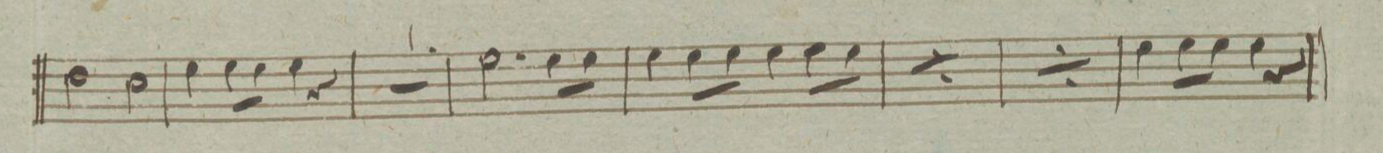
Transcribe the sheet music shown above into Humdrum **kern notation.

**kern	**dynam
*I"Clarino Primo in C.	*
*clefG2	*
*k[]	*
*met(c|)	*
*M2/2	*
2dd\	.
2cc\	.
=172	=172
4ee\	.
8ee\L	.
8ee\J	.
4ee\	.
4r	.
=173	=173
1r	.
=174	=174
2.ee\	.
8ee\L	.
8ee\J	.
=175	=175
4ee\	.
8ee\L	.
8ee\J	.
4ee\	.
8ee\L	.
8ee\J	.
=176	=176
*rep	*
4ee\	.
8ee\L	.
8ee\J	.
4ee\	.
8ee\L	.
8ee\J	.
*Xrep	*
=177	=177
*rep	*
4ee\	.
8ee\L	.
8ee\J	.
4ee\	.
8ee\L	.
8ee\J	.
*Xrep	*
=178	=178
4ee\	.
8ee\L	.
8ee\J	.
4ee\	.
4r	.
=179	=179
*-	*-
